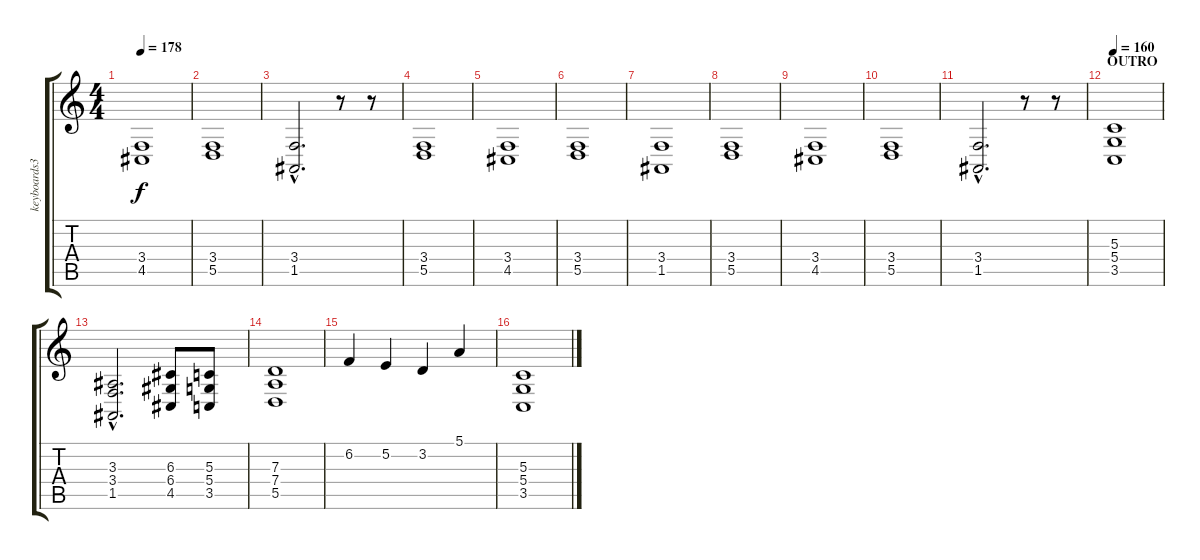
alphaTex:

\track ("keyboards3" "keyboards3") {instrument stringensemble1}
\staff {score tabs}
\tuning (E4 B3 G3 D3 A2 E2) {hide}
\ts (4 4)
\tempo 178
\clef g2
\ks c
(3.4 4.5).1{dy f} |
(3.4 5.5).1 |
(3.4{hac} 1.5{hac}).2{d} r.8 r.8 |
(3.4 5.5).1 |
(3.4 4.5).1 |
(3.4 5.5).1 |
(3.4 1.5).1 |
(3.4 5.5).1 |
(3.4 4.5).1 |
(3.4 5.5).1 |
(3.4{hac} 1.5{hac}).2{d} r.8 r.8 |
\section ("" "OUTRO")
\tempo 160
(5.3 5.4 3.5).1{volume 14} |
(3.3{hac} 3.4{hac} 1.5{hac}).2{d} (6.3 6.4 4.5).8 (5.3 5.4 3.5).8 |
(7.3 7.4 5.5).1 |
6.2.4 5.2.4 3.2.4 5.1.4 |
(5.3 5.4 3.5).1
